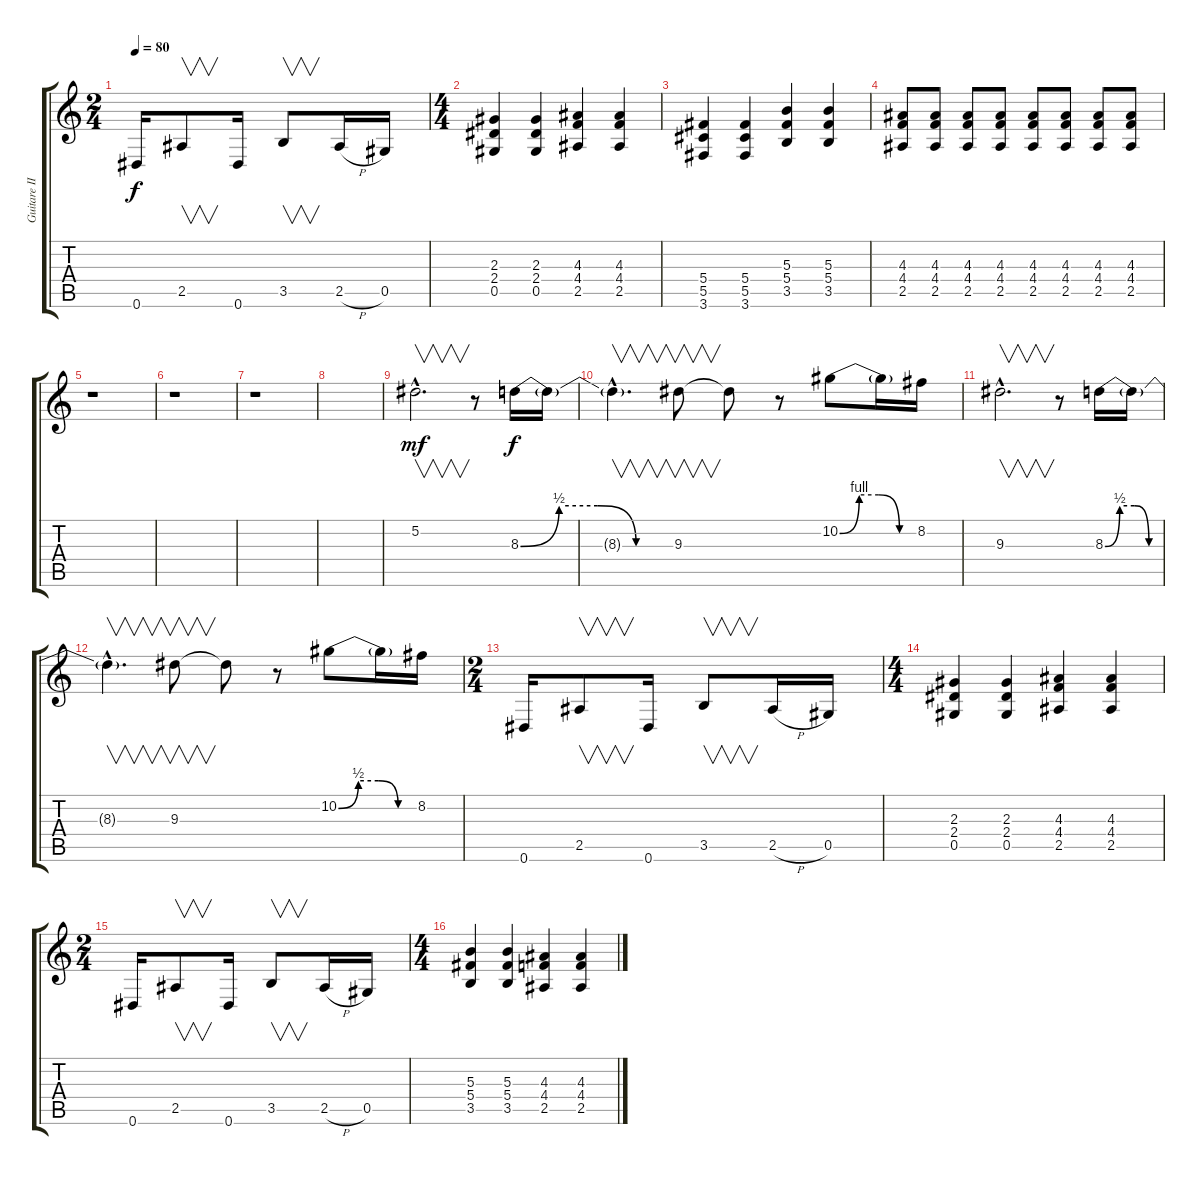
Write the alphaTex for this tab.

\track ("Guitare II (Kirk)" "Guitare II") {instrument distortionguitar}
\staff {score tabs}
\tuning (Eb4 Bb3 Gb3 Db3 Ab2 Eb2) {hide}
\ts (2 4)
\tempo 80
\clef g2
\ks c
0.6.16{dy f} 2.5.8{v} 0.6.16 3.5.8{v} 2.5{h}.16 0.5.16 |
\ts (4 4)
(2.3 2.4 0.5).4 (2.3 2.4 0.5).4 (4.3 4.4 2.5).4 (4.3 4.4 2.5).4 |
(5.4 5.5 3.6).4 (5.4 5.5 3.6).4 (5.3 5.4 3.5).4 (5.3 5.4 3.5).4 |
(4.3 4.4 2.5).8 (4.3 4.4 2.5).8 (4.3 4.4 2.5).8 (4.3 4.4 2.5).8 (4.3 4.4 2.5).8 (4.3 4.4 2.5).8 (4.3 4.4 2.5).8 (4.3 4.4 2.5).8 |
r.1 |
r.1 |
r.1 |
|
5.2{hac}.2{v d dy mf} r.8 8.3{be (custom 0 0 15 2 30 2 45 0 60 0)}.16{dy f} 8.3{t}.16 |
8.3{hac t}.4{v d} 9.3.8{v} 9.3{t}.8 r.8 10.2{be (custom 0 0 15 4 30 4 46 0 60 0)}.8 10.2{t}.16 8.2.16 |
9.3{hac}.2{v d} r.8 8.3{be (custom 0 0 15 2 30 2 45 0 60 0)}.16 8.3{t}.16 |
8.3{hac t}.4{v d} 9.3.8{v} 9.3{t}.8 r.8 10.2{be (custom 0 0 15 2 30 2 45 0 60 0)}.8 10.2{t}.16 8.2.16 |
\ts (2 4)
0.6.16 2.5.8{v} 0.6.16 3.5.8{v} 2.5{h}.16 0.5.16 |
\ts (4 4)
(2.3 2.4 0.5).4 (2.3 2.4 0.5).4 (4.3 4.4 2.5).4 (4.3 4.4 2.5).4 |
\ts (2 4)
0.6.16 2.5.8{v} 0.6.16 3.5.8{v} 2.5{h}.16 0.5.16 |
\ts (4 4)
(5.3 5.4 3.5).4 (5.3 5.4 3.5).4 (4.3 4.4 2.5).4 (4.3 4.4 2.5).4
